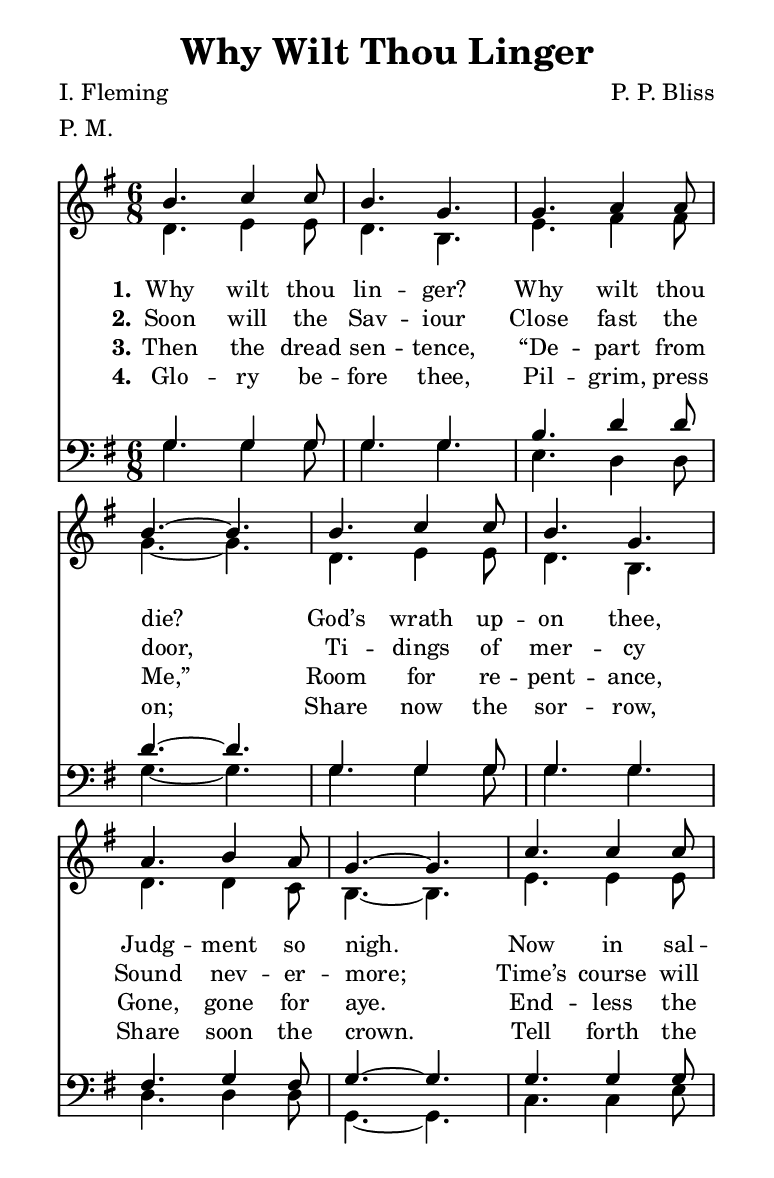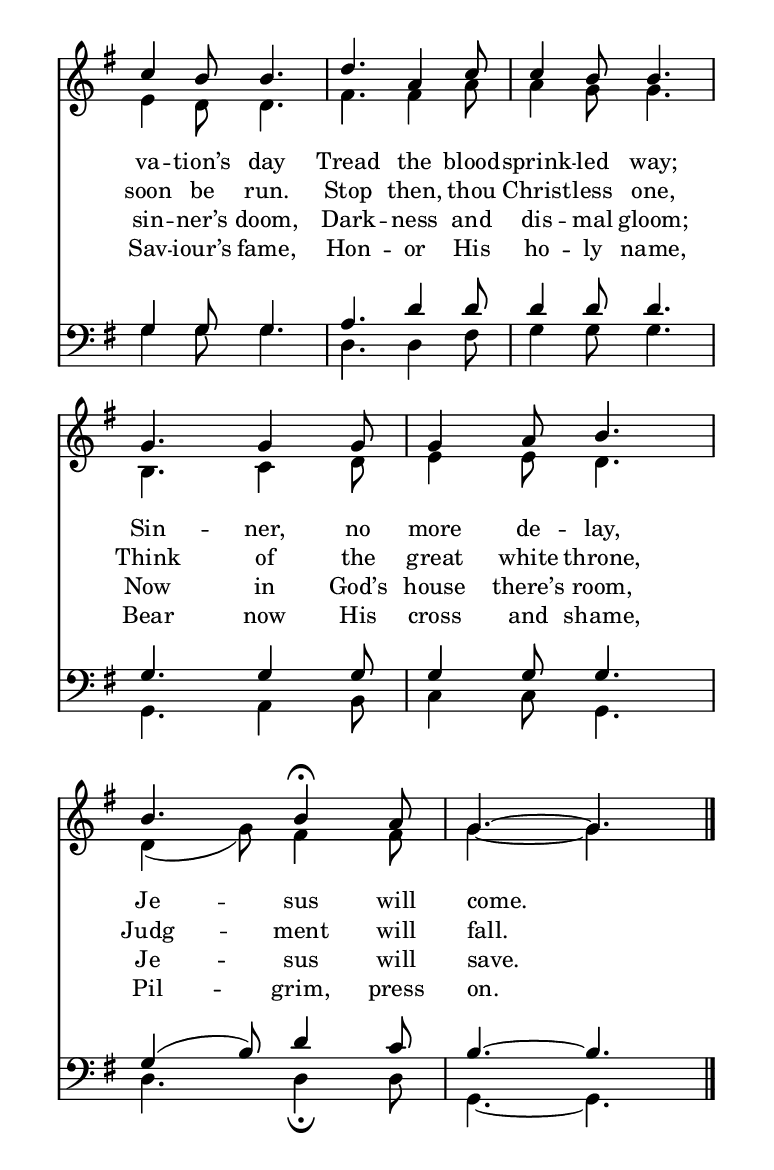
\include "common/global.ily"
\paper {
  \include "common/paper.ily"
  ragged-bottom = ##t
  ragged-last-bottom = ##t
  systems-per-page = 3
  %page-count = ##f
}

% TODO this song is compatible with EOG058's tune as well, and we probably
% shouldn't be engraving music for it at all

\header{
  hymnnumber = "59"
  title = "Why Wilt Thou Linger"
  tunename = ""
  meter = "P. M."
  poet = "I. Fleming"
  composer = "P. P. Bliss"
  %copyright = ""
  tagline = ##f
}

% for fermata in MIDI
ta = { \tempo 4=80 }
tb = { \tempo 4=40 }

patternAA = { c4.   c4 c8 | c4. c4. }
patternAB = { c4 c8 c4 c8 | c4. c4. }
patternAC = { c4. \tb c4 \ta c8 | c4. c4. }
patternBA = { c4. c4 c8 | c4 c8 c4. }

global = {
  \include "common/overrides.ily"
  \override Staff.TimeSignature.style = #'()
  \time 6/8
  \override Score.MetronomeMark.transparent = ##t % hide all fermata changes too
  \ta
  \key g \major
  %\partial 4
  \autoBeamOff
}

notesSoprano = {
\global
\relative c'' {

  \changePitch \patternAA { b c c | b g | g a a | b ~ b }
  \changePitch \patternAA { b c c | b g | a b a | g ~ g }
  \changePitch \patternBA { c c c | c b b }
  \changePitch \patternBA { d a c | c b b }
  \changePitch \patternBA { g g g | g a b }
  \changePitch \patternAC { b b \fermata a | g ~ g }

  \bar "|."

}
}

notesAlto = {
\global
\relative e' {

  \changePitch \patternAA { d e e | d b | e fis fis | g ~ g }
  \changePitch \patternAA { d e e | d b | d d c | b ~ b }
  \changePitch \patternBA { e e e | e d d }
  \changePitch \patternBA { fis fis a | a g g }
  \changePitch \patternBA { b, c d | e e d }
  \changePitch \patternAB { d( g) fis fis | g ~ g }

}
}

notesTenor = {
\global
\relative a {

  \changePitch \patternAA { g g g | g g | b d d | d ~ d }
  \changePitch \patternAA { g, g g | g g | fis g fis | g ~ g }
  \changePitch \patternBA { g g g | g g g }
  \changePitch \patternBA { a d d | d d d }
  \changePitch \patternBA { g, g g | g g g }
  \changePitch \patternAB { g( b) d c | b ~ b }

}
}

notesBass = {
\global
\relative f {

  \changePitch \patternAA { g g g | g g | e d d | g ~ g }
  \changePitch \patternAA { g g g | g g | d d d | g, ~ g }
  \changePitch \patternBA { c c e | g g g }
  \changePitch \patternBA { d d fis | g g g }
  \changePitch \patternBA { g, a b | c c g }
  \changePitch \patternAC { d' d \fermata d | g, ~ g }

}
}

wordsA = \lyricmode {
\set stanza = "1."

Why wilt thou lin -- ger?
Why wilt thou die?
God’s wrath up -- on thee,
Judg -- ment so nigh.
Now in sal -- va -- tion’s day
Tread the blood -- sprink -- led way;
Sin -- ner, no more de -- lay,
Je -- sus will come.

}

wordsB = \lyricmode {
\set stanza = "2."

Soon will the Sav -- iour
Close fast the door,
Ti -- dings of mer -- cy
Sound nev -- er -- more;
Time’s course will soon be run. % XXX comma ?
Stop then, thou Christ -- less one,
Think of the great white throne,
Judg -- ment will fall.

}

wordsC = \lyricmode {
\set stanza = "3."

Then the dread sen -- tence,
“De -- part from Me,”
Room for re -- pent -- ance,
Gone, gone for aye.
End -- less the sin -- ner’s doom,
Dark -- ness and dis -- mal gloom;
Now in God’s house there’s room,
Je -- sus will save.

}

wordsD = \lyricmode {
\set stanza = "4."

Glo -- ry be -- fore thee,
Pil -- grim, press on;
Share now the sor -- row,
Share soon the crown.
Tell forth the Sav -- iour’s fame,
Hon -- or His ho -- ly name,
Bear now His cross and shame,
Pil -- grim, press on.

}

\score {
  \context ChoirStaff <<
    \context Staff = upper <<
      \set ChoirStaff.systemStartDelimiter = #'SystemStartBar
      \context Voice  = sopranos { \voiceOne << \notesSoprano >> }
      \context Voice  = altos { \voiceTwo << \notesAlto >> }
      \context Lyrics = one   \lyricsto sopranos \wordsA
      \context Lyrics = two   \lyricsto sopranos \wordsB
      \context Lyrics = three \lyricsto sopranos \wordsC
      \context Lyrics = four  \lyricsto sopranos \wordsD
    >>
    \context Staff = men <<
      \clef bass
      \context Voice  = tenors { \voiceOne << \notesTenor >> }
      \context Voice  = basses { \voiceTwo << \notesBass >> }
    >>
  >>
  \layout {
    \include "common/layout.ily"
  }
  \midi{
    \include "common/midi.ily"
  }
}

\version "2.18.0"  % necessary for upgrading to future LilyPond versions.

% vi:set et ts=2 sw=2 ai nocindent syntax=lilypond:
